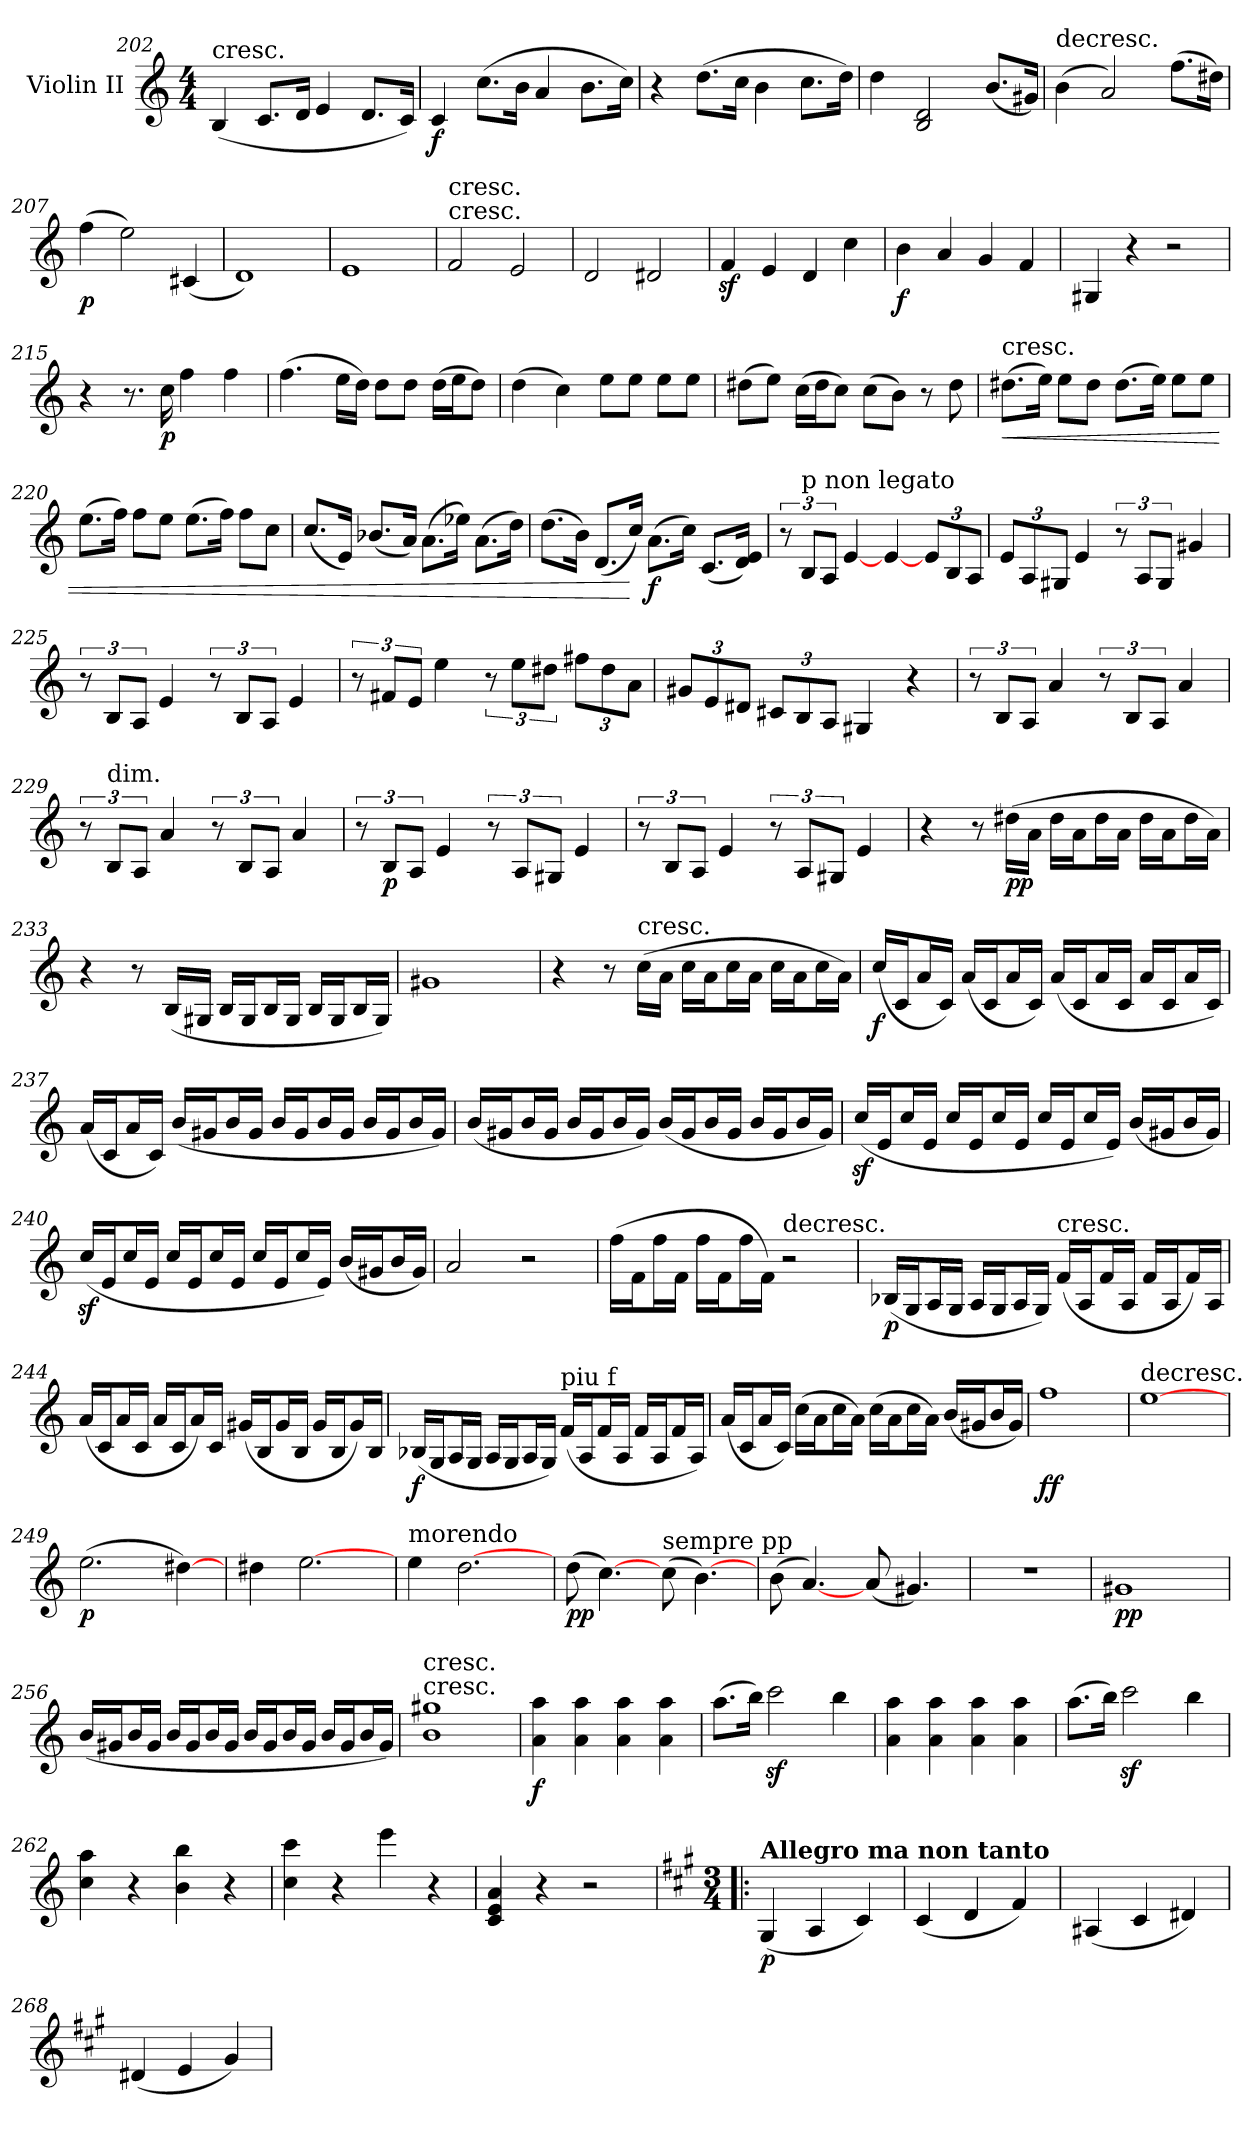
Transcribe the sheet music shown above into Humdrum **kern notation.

**kern	**dynam
*part1	*part1
*staff1	*staff1
*I"Violin II	*
*I'Vln	*
*clefG2	*
*k[]	*
*C:	*
*M4/4	*
=202	=202
!LO:TX:a:t=cresc.	!
(4B	.
8.c/L	.
16d/Jk	.
4e	.
8.d/L	.
16c/Jk)	.
=203	=203
4c	f
(8.cc\L	.
16b\Jk	.
4a	.
8.b\L	.
16cc\Jk)	.
=204	=204
4r	.
(8.dd\L	.
16cc\Jk	.
4b	.
8.cc\L	.
16dd\Jk)	.
=205	=205
4dd	.
2B 2d	.
(8.b/L	.
16g#X/Jk)	.
=206	=206
!LO:TX:t=decresc.	!
(4b	.
2a)	.
(8.ff\L	.
16dd#X\Jk)	.
=207	=207
(4ff	p
2ee)	.
(4c#X	.
=208	=208
1d)	.
=209	=209
1e	.
=210	=210
!LO:TX:t=cresc.	!
!LO:TX:a:t=cresc.	!
2f	.
2e	.
=211	=211
2d	.
2d#X	.
=212	=212
4fz	.
4e	.
4d	.
4cc	.
=213	=213
4b	f
4a	.
4g	.
4f	.
=214	=214
4G#X	.
4r	.
2r	.
=215	=215
4r	.
8.r	.
16cc	p
4ff	.
4ff	.
=216	=216
(4.ff	.
16ee\LL	.
16dd\JJ)	.
8dd\L	.
8dd\J	.
(16dd\LL	.
16ee\J	.
8dd\J)	.
=217	=217
(4dd	.
4cc)	.
8ee\L	.
8ee\J	.
8ee\L	.
8ee\J	.
=218	=218
(8dd#X\L	.
8ee\J)	.
(16cc\LL	.
16dd#\J	.
8cc\J)	.
(8cc\L	.
8b\J)	.
8r	.
8dd#	.
=219	=219
!LO:TX:a:t=cresc.	!
!	!LO:HP:b
(8.dd#X\L	<
16ee\Jk)	.
8ee\L	.
8dd#\J	.
(8.dd#\L	.
16ee\Jk)	.
8ee\L	.
8ee\J	.
=220	=220
(8.ee\L	.
16ff\Jk)	.
8ff\L	.
8ee\J	.
(8.ee\L	.
16ff\Jk)	.
8ff\L	.
8cc\J	.
=221	=221
(8.cc/L	.
16e/Jk)	.
(8.b-X/L	.
16a/Jk)	.
(8.a\L	.
16ee-X\Jk)	.
(8.a\L	.
16dd\Jk)	.
=222	=222
(8.dd\L	.
16b\Jk)	.
(8.d/L	.
16cc/Jk)	[
(8.a\L	f
16cc\Jk)	.
(8.c/L	.
16d/ 16e/Jk)	.
=223	=223
12r	.
!LO:TX:a:t=p non legato	!
12B/L	.
12A/J	.
[4e	.
[4e	.
12e/L	.
12B/	.
12A/J	.
=224	=224
12e/L	.
12A/	.
12G#X/J	.
4e	.
12r	.
12A/L	.
12G#/J	.
4g#X	.
=225	=225
12r	.
12B/L	.
12A/J	.
4e	.
12r	.
12B/L	.
12A/J	.
4e	.
=226	=226
12r	.
12f#X/L	.
12e/J	.
4ee	.
12r	.
12ee\L	.
12dd#X\J	.
12ff#X\L	.
12dd#\	.
12a\J	.
=227	=227
12g#X/L	.
12e/	.
12d#X/J	.
12c#X/L	.
12B/	.
12A/J	.
4G#X	.
4r	.
=228	=228
12r	.
12B/L	.
12A/J	.
4a	.
12r	.
12B/L	.
12A/J	.
4a	.
=229	=229
12r	.
!LO:TX:a:t=dim.	!
12B/L	.
12A/J	.
4a	.
12r	.
12B/L	.
12A/J	.
4a	.
=230	=230
12r	.
12B/L	p
12A/J	.
4e	.
12r	.
12A/L	.
12G#X/J	.
4e	.
=231	=231
12r	.
12B/L	.
12A/J	.
4e	.
12r	.
12A/L	.
12G#X/J	.
4e	.
=232	=232
4r	.
8r	.
(16dd#X\LL	pp
16a\JJ	.
16dd#\LL	.
16a\J	.
16dd#\L	.
16a\JJ	.
16dd#\LL	.
16a\J	.
16dd#\L	.
16a\JJ)	.
=233	=233
4r	.
8r	.
(16B/LL	.
16G#X/JJ	.
16B/LL	.
16G#/J	.
16B/L	.
16G#/JJ	.
16B/LL	.
16G#/J	.
16B/L	.
16G#/JJ)	.
=234	=234
1g#X	.
=235	=235
4r	.
8r	.
!LO:TX:a:t=cresc.	!
(16cc\LL	.
16a\JJ	.
16cc\LL	.
16a\J	.
16cc\L	.
16a\JJ	.
16cc\LL	.
16a\J	.
16cc\L	.
16a\JJ)	.
=236	=236
(16cc/LL	f
16c/J	.
16a/L	.
16c/JJ)	.
(16a/LL	.
16c/J	.
16a/L	.
16c/JJ)	.
(16a/LL	.
16c/J	.
16a/L	.
16c/JJ	.
16a/LL	.
16c/J	.
16a/L	.
16c/JJ)	.
=237	=237
(16a/LL	.
16c/J	.
16a/L	.
16c/JJ)	.
(16b/LL	.
16g#X/J	.
16b/L	.
16g#/JJ	.
16b/LL	.
16g#/J	.
16b/L	.
16g#/JJ	.
16b/LL	.
16g#/J	.
16b/L	.
16g#/JJ)	.
=238	=238
(16b/LL	.
16g#X/J	.
16b/L	.
16g#/JJ	.
16b/LL	.
16g#/J	.
16b/L	.
16g#/JJ)	.
(16b/LL	.
16g#/J	.
16b/L	.
16g#/JJ	.
16b/LL	.
16g#/J	.
16b/L	.
16g#/JJ)	.
=239	=239
(16ccz/LL	.
16e/J	.
16cc/L	.
16e/JJ	.
16cc/LL	.
16e/J	.
16cc/L	.
16e/JJ	.
16cc/LL	.
16e/J	.
16cc/L	.
16e/JJ)	.
(16b/LL	.
16g#X/J	.
16b/L	.
16g#/JJ)	.
=240	=240
(16ccz/LL	.
16e/J	.
16cc/L	.
16e/JJ	.
16cc/LL	.
16e/J	.
16cc/L	.
16e/JJ	.
16cc/LL	.
16e/J	.
16cc/L	.
16e/JJ)	.
(16b/LL	.
16g#X/J	.
16b/L	.
16g#/JJ)	.
=241	=241
2a	.
2r	.
=242	=242
(16ff\LL	.
16f\J	.
16ff\L	.
16f\JJ	.
16ff\LL	.
16f\J	.
16ff\L	.
16f\JJ)	.
!LO:TX:t=decresc.	!
2r	.
=243	=243
(16B-X/LL	p
16G/J	.
16A/L	.
16G/JJ	.
16A/LL	.
16G/J	.
16A/L	.
16G/JJ)	.
!LO:TX:a:t=cresc.	!
(16f/LL	.
16A/J	.
16f/L	.
16A/JJ	.
16f/LL	.
16A/J	.
16f/L)	.
16A/JJ	.
=244	=244
(16a/LL	.
16c/J	.
16a/L	.
16c/JJ	.
16a/LL	.
16c/J	.
16a/L)	.
16c/JJ	.
(16g#X/LL	.
16B/J	.
16g#/L	.
16B/JJ	.
16g#/LL	.
16B/J	.
16g#/L)	.
16B/JJ	.
=245	=245
(16B-X/LL	f
16G/J	.
16A/L	.
16G/JJ	.
16A/LL	.
16G/J	.
16A/L	.
16G/JJ)	.
!LO:TX:a:t=piu f	!
(16f/LL	.
16A/J	.
16f/L	.
16A/JJ	.
16f/LL	.
16A/J	.
16f/L	.
16A/JJ)	.
=246	=246
(16a/LL	.
16c/J	.
16a/L	.
16c/JJ)	.
(16cc\LL	.
16a\J	.
16cc\L	.
16a\JJ)	.
(16cc\LL	.
16a\J	.
16cc\L	.
16a\JJ)	.
(16b/LL	.
16g#X/J	.
16b/L	.
16g#/JJ)	.
=247	=247
1ff	ff
=248	=248
!LO:TX:t=decresc.	!
[1ee	.
=249	=249
(2.ee	p
[4dd#X)	.
=250	=250
4dd#X	.
[2.ee	.
=251	=251
!LO:TX:a:t=morendo	!
4ee	.
[2.dd	.
=252	=252
(8dd	pp
[4.cc)	.
!LO:TX:a:t=sempre pp	!
(8cc	.
[4.b)	.
=253	=253
(8b	.
[4.a)	.
(8a	.
4.g#X)	.
=254	=254
1r	.
=255	=255
1g#X	pp
=256	=256
(16b/LL	.
16g#X/J	.
16b/L	.
16g#/JJ	.
16b/LL	.
16g#/J	.
16b/L	.
16g#/JJ	.
16b/LL	.
16g#/J	.
16b/L	.
16g#/JJ	.
16b/LL	.
16g#/J	.
16b/L	.
16g#/JJ)	.
=257	=257
!LO:TX:t=cresc.	!
!LO:TX:a:t=cresc.	!
1b 1gg#X	.
=258	=258
4a 4aa	f
4a 4aa	.
4a 4aa	.
4a 4aa	.
=259	=259
(8.aa\L	.
16bb\Jk)	.
2cccz	.
4bb	.
=260	=260
4a 4aa	.
4a 4aa	.
4a 4aa	.
4a 4aa	.
=261	=261
(8.aa\L	.
16bb\Jk)	.
2cccz	.
4bb	.
=262	=262
4cc 4aa	.
4r	.
4b 4bb	.
4r	.
=263	=263
4cc 4ccc	.
4r	.
4eee	.
4r	.
=264	=264
4c 4e 4a	.
4r	.
2r	.
=265!|:	=265!|:
*k[f#c#g#]	*
*A:	*
*M3/4	*
!LO:TX:a:B:t=Allegro ma non tanto	!
(4G#	p
4A	.
4c#)	.
=266	=266
(4c#	.
4d	.
4f#)	.
=267	=267
(4A#X	.
4c#	.
4d#X)	.
=268	=268
(4d#X	.
4e	.
4g#)	.
=	=
*-	*-
